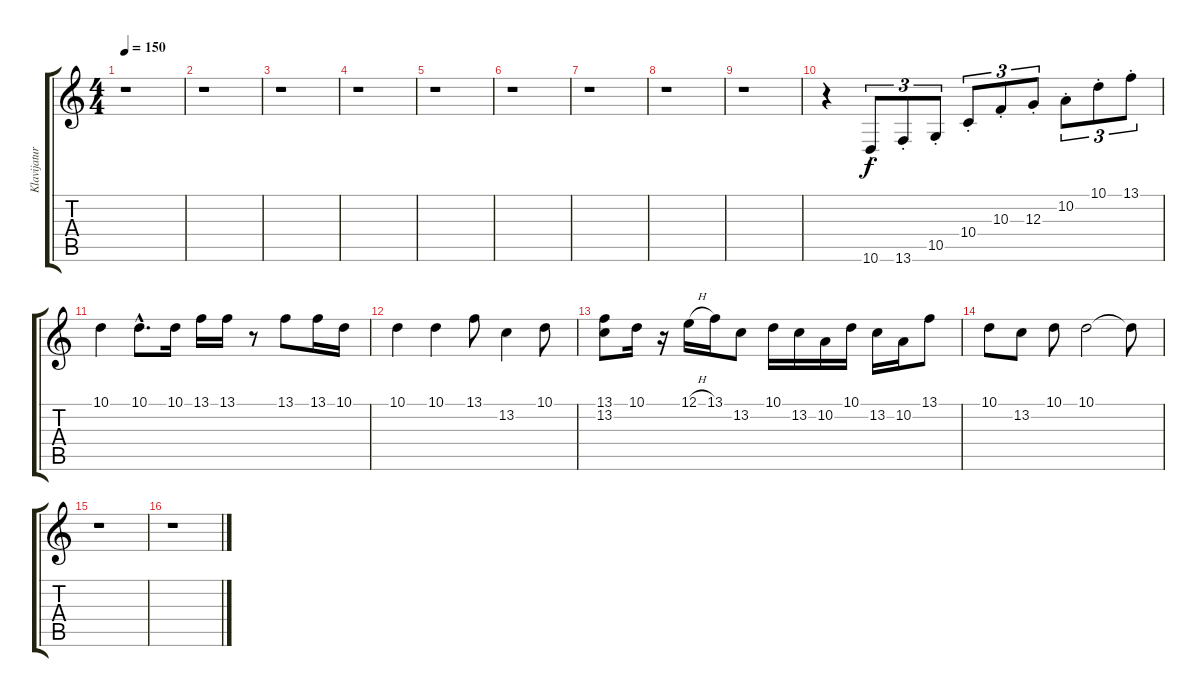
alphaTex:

\track ("Klavijatura (solo)" "Klavijatur") {instrument churchorgan}
\staff {score tabs}
\tuning (E4 B3 G3 D3 A2 E2) {hide}
\ts (4 4)
\tempo 150
\clef g2
\ks c
r.1{dy f} |
r.1 |
r.1 |
r.1 |
r.1 |
r.1 |
r.1 |
r.1 |
r.1 |
r.4 10.6{st}.8{tu (3 2)} 13.6{st}.8{tu (3 2)} 10.5{st}.8{tu (3 2)} 10.4{st}.8{tu (3 2)} 10.3{st}.8{tu (3 2)} 12.3{st}.8{tu (3 2)} 10.2{st}.8{tu (3 2)} 10.1{st}.8{tu (3 2)} 13.1{st}.8{tu (3 2)} |
10.1.4 10.1{hac}.8{d} 10.1.16 13.1.16 13.1.16 r.8 13.1.8 13.1.16 10.1.16 |
10.1.4 10.1.4 13.1.8 13.2.4 10.1.8 |
(13.1 13.2).8 10.1.16 r.16 12.1{h}.16 13.1.16 13.2.8 10.1.16 13.2.16 10.2.16 10.1.16 13.2.16 10.2.16 13.1.8 |
10.1.8 13.2.8 10.1.8 10.1.2 10.1{t}.8 |
r.1 |
r.1
